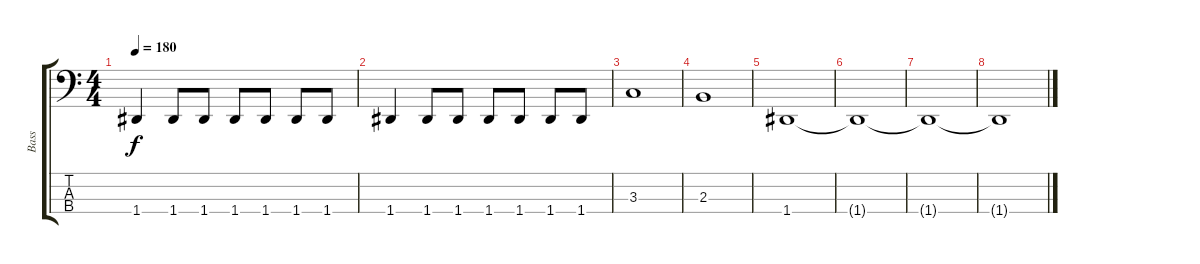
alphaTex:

\track ("Bass" "Bass") {instrument electricbasspick}
\staff {score tabs}
\tuning (G2 D2 A1 D1) {hide}
\ts (4 4)
\tempo 180
\clef f4
\ks c
1.4.4{dy f} 1.4.8 1.4.8 1.4.8 1.4.8 1.4.8 1.4.8 |
1.4.4 1.4.8 1.4.8 1.4.8 1.4.8 1.4.8 1.4.8 |
3.3.1 |
2.3.1 |
1.4.1 |
1.4{t}.1 |
1.4{t}.1 |
1.4{t}.1
